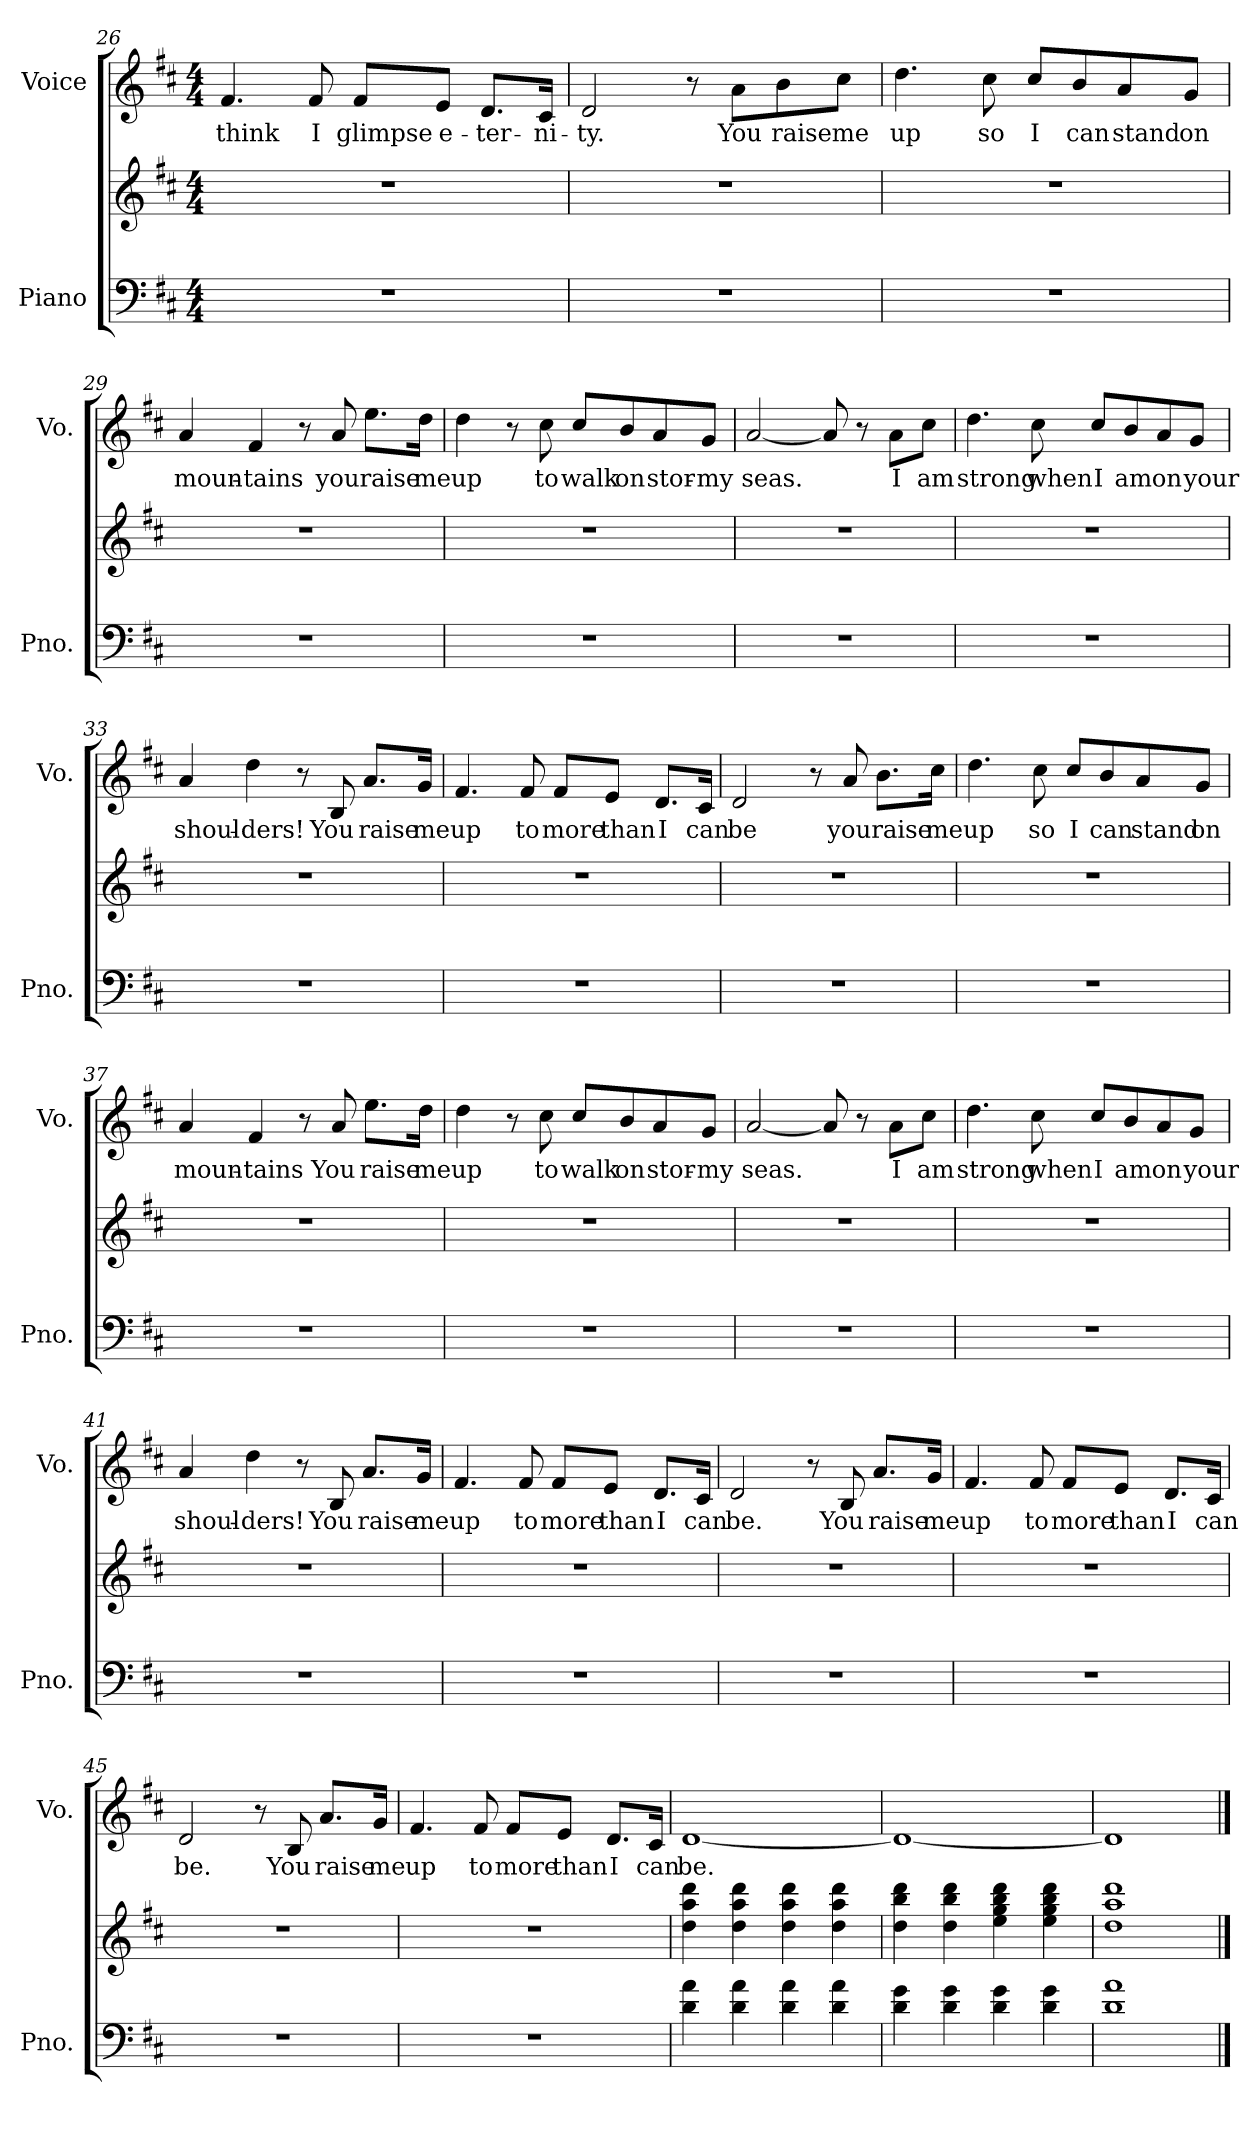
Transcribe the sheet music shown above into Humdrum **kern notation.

**kern	**kern	**kern	**text
*part2	*part2	*part1	*part1
*staff3	*staff2	*staff1	*staff1
*I"Piano	*	*I"Voice	*
*I'Pno.	*	*I'Vo.	*
!!LO:PB:g=z
*clefF4	*clefG2	*clefG2	*
*k[f#c#]	*k[f#c#]	*k[f#c#]	*
*M4/4	*M4/4	*M4/4	*
=26	=26	=26	=26
!	!	!	!LO:LY:b
1r	1r	4.f#/	think
!	!	!	!LO:LY:b
.	.	8f#/	I
!	!	!	!LO:LY:b
.	.	8f#/L	glimpse
!	!	!	!LO:LY:b
.	.	8e/J	e-
!	!	!	!LO:LY:b
.	.	8.d/L	-ter-
!	!	!	!LO:LY:b
.	.	16c#/Jk	-ni-
=27	=27	=27	=27
!	!	!	!LO:LY:b
1r	1r	2d/	-ty.
.	.	8r	.
!	!	!	!LO:LY:b
.	.	8a\L	You
!	!	!	!LO:LY:b
.	.	8b\	raise
!	!	!	!LO:LY:b
.	.	8cc#\J	me
=28	=28	=28	=28
!	!	!	!LO:LY:b
1r	1r	4.dd\	up
!	!	!	!LO:LY:b
.	.	8cc#\	so
!	!	!	!LO:LY:b
.	.	8cc#/L	I
!	!	!	!LO:LY:b
.	.	8b/	can
!	!	!	!LO:LY:b
.	.	8a/	stand
!	!	!	!LO:LY:b
.	.	8g/J	on
=29	=29	=29	=29
!	!	!	!LO:LY:b
1r	1r	4a/	moun-
!	!	!	!LO:LY:b
.	.	4f#/	tains
.	.	8r	.
!	!	!	!LO:LY:b
.	.	8a/	you
!	!	!	!LO:LY:b
.	.	8.ee\L	raise
!	!	!	!LO:LY:b
.	.	16dd\Jk	me
!!LO:LB:g=z
=30	=30	=30	=30
!	!	!	!LO:LY:b
1r	1r	4dd\	up
.	.	8r	.
!	!	!	!LO:LY:b
.	.	8cc#\	to
!	!	!	!LO:LY:b
.	.	8cc#/L	walk
!	!	!	!LO:LY:b
.	.	8b/	on
!	!	!	!LO:LY:b
.	.	8a/	stor-
!	!	!	!LO:LY:b
.	.	8g/J	-my
=31	=31	=31	=31
!	!	!	!LO:LY:b
1r	1r	[2a/	seas.
.	.	8a/]	.
.	.	8r	.
!	!	!	!LO:LY:b
.	.	8a\L	I
!	!	!	!LO:LY:b
.	.	8cc#\J	am
=32	=32	=32	=32
!	!	!	!LO:LY:b
1r	1r	4.dd\	strong
!	!	!	!LO:LY:b
.	.	8cc#\	when
!	!	!	!LO:LY:b
.	.	8cc#/L	I
!	!	!	!LO:LY:b
.	.	8b/	am
!	!	!	!LO:LY:b
.	.	8a/	on
!	!	!	!LO:LY:b
.	.	8g/J	your
!!LO:LB:g=z
=33	=33	=33	=33
!	!	!	!LO:LY:b
1r	1r	4a/	shoul-
!	!	!	!LO:LY:b
.	.	4dd\	-ders!
.	.	8r	.
!	!	!	!LO:LY:b
.	.	8B/	You
!	!	!	!LO:LY:b
.	.	8.a/L	raise
!	!	!	!LO:LY:b
.	.	16g/Jk	me
=34	=34	=34	=34
!	!	!	!LO:LY:b
1r	1r	4.f#/	up
!	!	!	!LO:LY:b
.	.	8f#/	to
!	!	!	!LO:LY:b
.	.	8f#/L	more
!	!	!	!LO:LY:b
.	.	8e/J	than
!	!	!	!LO:LY:b
.	.	8.d/L	I
!	!	!	!LO:LY:b
.	.	16c#/Jk	can
=35	=35	=35	=35
!	!	!	!LO:LY:b
1r	1r	2d/	be
.	.	8r	.
!	!	!	!LO:LY:b
.	.	8a/	you
!	!	!	!LO:LY:b
.	.	8.b\L	raise
!	!	!	!LO:LY:b
.	.	16cc#\Jk	me
=36	=36	=36	=36
!	!	!	!LO:LY:b
1r	1r	4.dd\	up
!	!	!	!LO:LY:b
.	.	8cc#\	so
!	!	!	!LO:LY:b
.	.	8cc#/L	I
!	!	!	!LO:LY:b
.	.	8b/	can
!	!	!	!LO:LY:b
.	.	8a/	stand
!	!	!	!LO:LY:b
.	.	8g/J	on
!!LO:LB:g=z
=37	=37	=37	=37
!	!	!	!LO:LY:b
1r	1r	4a/	moun-
!	!	!	!LO:LY:b
.	.	4f#/	tains
.	.	8r	.
!	!	!	!LO:LY:b
.	.	8a/	You
!	!	!	!LO:LY:b
.	.	8.ee\L	raise
!	!	!	!LO:LY:b
.	.	16dd\Jk	me
=38	=38	=38	=38
!	!	!	!LO:LY:b
1r	1r	4dd\	up
.	.	8r	.
!	!	!	!LO:LY:b
.	.	8cc#\	to
!	!	!	!LO:LY:b
.	.	8cc#/L	walk
!	!	!	!LO:LY:b
.	.	8b/	on
!	!	!	!LO:LY:b
.	.	8a/	stor-
!	!	!	!LO:LY:b
.	.	8g/J	-my
=39	=39	=39	=39
!	!	!	!LO:LY:b
1r	1r	[2a/	seas.
.	.	8a/]	.
.	.	8r	.
!	!	!	!LO:LY:b
.	.	8a\L	I
!	!	!	!LO:LY:b
.	.	8cc#\J	am
!!LO:LB:g=z
=40	=40	=40	=40
!	!	!	!LO:LY:b
1r	1r	4.dd\	strong
!	!	!	!LO:LY:b
.	.	8cc#\	when
!	!	!	!LO:LY:b
.	.	8cc#/L	I
!	!	!	!LO:LY:b
.	.	8b/	am
!	!	!	!LO:LY:b
.	.	8a/	on
!	!	!	!LO:LY:b
.	.	8g/J	your
=41	=41	=41	=41
!	!	!	!LO:LY:b
1r	1r	4a/	shoul-
!	!	!	!LO:LY:b
.	.	4dd\	-ders!
.	.	8r	.
!	!	!	!LO:LY:b
.	.	8B/	You
!	!	!	!LO:LY:b
.	.	8.a/L	raise
!	!	!	!LO:LY:b
.	.	16g/Jk	me
=42	=42	=42	=42
!	!	!	!LO:LY:b
1r	1r	4.f#/	up
!	!	!	!LO:LY:b
.	.	8f#/	to
!	!	!	!LO:LY:b
.	.	8f#/L	more
!	!	!	!LO:LY:b
.	.	8e/J	than
!	!	!	!LO:LY:b
.	.	8.d/L	I
!	!	!	!LO:LY:b
.	.	16c#/Jk	can
!!LO:LB:g=z
=43	=43	=43	=43
!	!	!	!LO:LY:b
1r	1r	2d/	be.
.	.	8r	.
!	!	!	!LO:LY:b
.	.	8B/	You
!	!	!	!LO:LY:b
.	.	8.a/L	raise
!	!	!	!LO:LY:b
.	.	16g/Jk	me
=44	=44	=44	=44
!	!	!	!LO:LY:b
1r	1r	4.f#/	up
!	!	!	!LO:LY:b
.	.	8f#/	to
!	!	!	!LO:LY:b
.	.	8f#/L	more
!	!	!	!LO:LY:b
.	.	8e/J	than
!	!	!	!LO:LY:b
.	.	8.d/L	I
!	!	!	!LO:LY:b
.	.	16c#/Jk	can
=45	=45	=45	=45
!	!	!	!LO:LY:b
1r	1r	2d/	be.
.	.	8r	.
!	!	!	!LO:LY:b
.	.	8B/	You
!	!	!	!LO:LY:b
.	.	8.a/L	raise
!	!	!	!LO:LY:b
.	.	16g/Jk	me
=46	=46	=46	=46
!	!	!	!LO:LY:b
1r	1r	4.f#/	up
!	!	!	!LO:LY:b
.	.	8f#/	to
!	!	!	!LO:LY:b
.	.	8f#/L	more
!	!	!	!LO:LY:b
.	.	8e/J	than
!	!	!	!LO:LY:b
.	.	8.d/L	I
!	!	!	!LO:LY:b
.	.	16c#/Jk	can
!!LO:PB:g=z
=47	=47	=47	=47
!	!	!	!LO:LY:b
4d\ 4a\	4dd\ 4aa\ 4ddd\	[1d	be.
4d\ 4a\	4dd\ 4aa\ 4ddd\	.	.
4d\ 4a\	4dd\ 4aa\ 4ddd\	.	.
4d\ 4a\	4dd\ 4aa\ 4ddd\	.	.
=48	=48	=48	=48
4d\ 4g\	4dd\ 4bb\ 4ddd\	1d_	.
4d\ 4g\	4dd\ 4bb\ 4ddd\	.	.
4d\ 4g\	4ee\ 4gg\ 4bb\ 4ddd\	.	.
4d\ 4g\	4ee\ 4gg\ 4bb\ 4ddd\	.	.
=49	=49	=49	=49
1d 1a	1dd 1aa 1ddd	1d]	.
==	==	==	==
*-	*-	*-	*-
